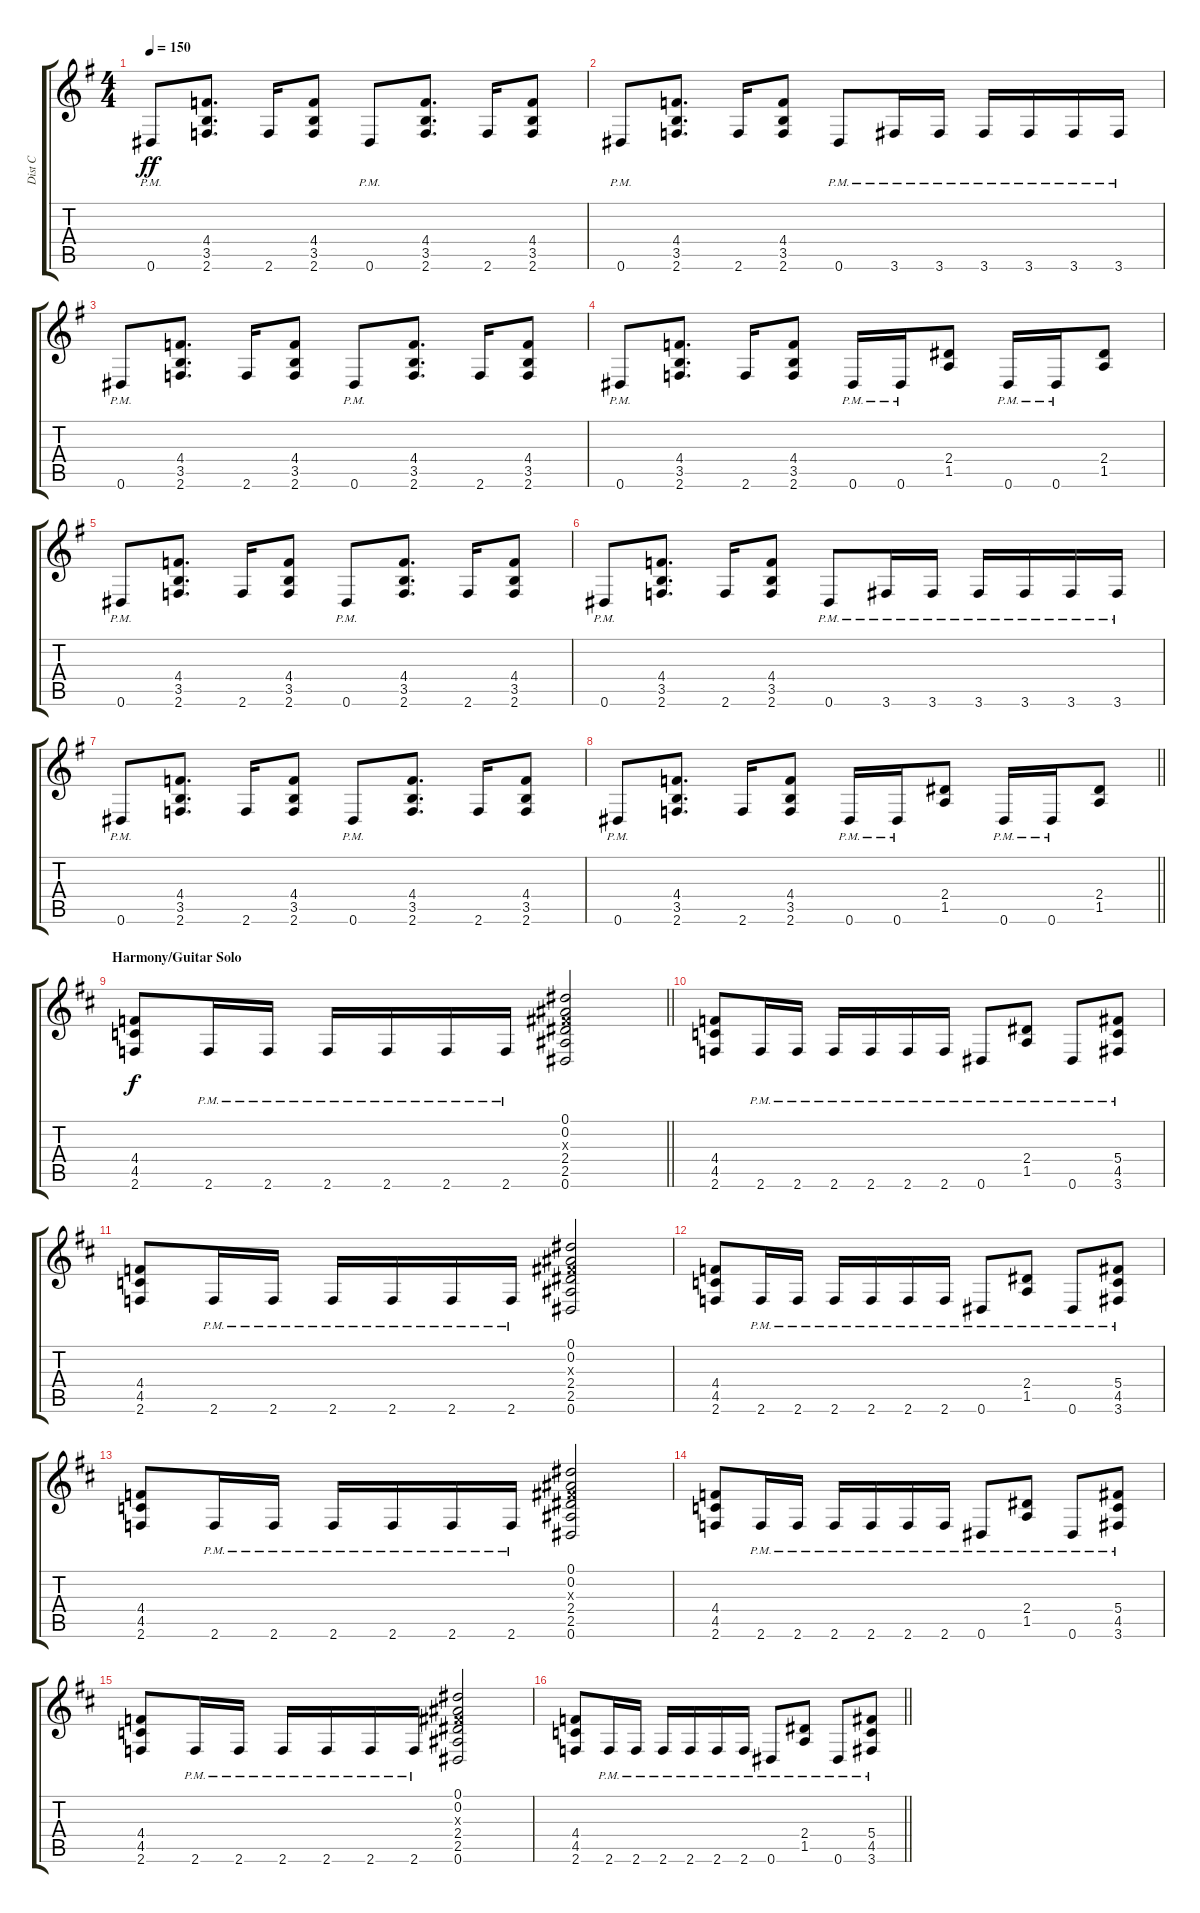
\track ("Dist C" "Dist C") {instrument distortionguitar}
\staff {score tabs}
\tuning (Eb4 Bb3 Gb3 Db3 Ab2 Eb2) {hide}
\ts (4 4)
\tempo 150
\clef g2
\ks g
0.6{pm}.8{dy ff instrument distortionguitar} (4.4 3.5 2.6).8{d} 2.6.16 (4.4 3.5 2.6).8 0.6{pm}.8 (4.4 3.5 2.6).8{d} 2.6.16 (4.4 3.5 2.6).8 |
0.6{pm}.8 (4.4 3.5 2.6).8{d} 2.6.16 (4.4 3.5 2.6).8 0.6{pm}.8 3.6{pm}.16 3.6{pm}.16 3.6{pm}.16 3.6{pm}.16 3.6{pm}.16 3.6{pm}.16 |
0.6{pm}.8 (4.4 3.5 2.6).8{d} 2.6.16 (4.4 3.5 2.6).8 0.6{pm}.8 (4.4 3.5 2.6).8{d} 2.6.16 (4.4 3.5 2.6).8 |
0.6{pm}.8 (4.4 3.5 2.6).8{d} 2.6.16 (4.4 3.5 2.6).8 0.6{pm}.16 0.6{pm}.16 (2.4 1.5).8 0.6{pm}.16 0.6{pm}.16 (2.4 1.5).8 |
0.6{pm}.8 (4.4 3.5 2.6).8{d} 2.6.16 (4.4 3.5 2.6).8 0.6{pm}.8 (4.4 3.5 2.6).8{d} 2.6.16 (4.4 3.5 2.6).8 |
0.6{pm}.8 (4.4 3.5 2.6).8{d} 2.6.16 (4.4 3.5 2.6).8 0.6{pm}.8 3.6{pm}.16 3.6{pm}.16 3.6{pm}.16 3.6{pm}.16 3.6{pm}.16 3.6{pm}.16 |
0.6{pm}.8 (4.4 3.5 2.6).8{d} 2.6.16 (4.4 3.5 2.6).8 0.6{pm}.8 (4.4 3.5 2.6).8{d} 2.6.16 (4.4 3.5 2.6).8 |
\barLineRight lightlight
0.6{pm}.8 (4.4 3.5 2.6).8{d} 2.6.16 (4.4 3.5 2.6).8 0.6{pm}.16 0.6{pm}.16 (2.4 1.5).8 0.6{pm}.16 0.6{pm}.16 (2.4 1.5).8 |
\section ("" "Harmony/Guitar Solo")
\barLineRight lightlight
\ks d
(4.4 4.5 2.6).8{dy f} 2.6{pm}.16 2.6{pm}.16 2.6{pm}.16 2.6{pm}.16 2.6{pm}.16 2.6{pm}.16 (0.1 0.2 0.3{x} 2.4 2.5 0.6).2 |
(4.4 4.5 2.6).8 2.6{pm}.16 2.6{pm}.16 2.6{pm}.16 2.6{pm}.16 2.6{pm}.16 2.6{pm}.16 0.6{pm}.8 (2.4{pm} 1.5{pm}).8 0.6{pm}.8 (5.4{pm} 4.5{pm} 3.6{pm}).8 |
(4.4 4.5 2.6).8 2.6{pm}.16 2.6{pm}.16 2.6{pm}.16 2.6{pm}.16 2.6{pm}.16 2.6{pm}.16 (0.1 0.2 0.3{x} 2.4 2.5 0.6).2 |
(4.4 4.5 2.6).8 2.6{pm}.16 2.6{pm}.16 2.6{pm}.16 2.6{pm}.16 2.6{pm}.16 2.6{pm}.16 0.6{pm}.8 (2.4{pm} 1.5{pm}).8 0.6{pm}.8 (5.4{pm} 4.5{pm} 3.6{pm}).8 |
(4.4 4.5 2.6).8 2.6{pm}.16 2.6{pm}.16 2.6{pm}.16 2.6{pm}.16 2.6{pm}.16 2.6{pm}.16 (0.1 0.2 0.3{x} 2.4 2.5 0.6).2 |
(4.4 4.5 2.6).8 2.6{pm}.16 2.6{pm}.16 2.6{pm}.16 2.6{pm}.16 2.6{pm}.16 2.6{pm}.16 0.6{pm}.8 (2.4{pm} 1.5{pm}).8 0.6{pm}.8 (5.4{pm} 4.5{pm} 3.6{pm}).8 |
(4.4 4.5 2.6).8 2.6{pm}.16 2.6{pm}.16 2.6{pm}.16 2.6{pm}.16 2.6{pm}.16 2.6{pm}.16 (0.1 0.2 0.3{x} 2.4 2.5 0.6).2 |
\barLineRight lightlight
(4.4 4.5 2.6).8 2.6{pm}.16 2.6{pm}.16 2.6{pm}.16 2.6{pm}.16 2.6{pm}.16 2.6{pm}.16 0.6{pm}.8 (2.4{pm} 1.5{pm}).8 0.6{pm}.8 (5.4{pm} 4.5{pm} 3.6{pm}).8
